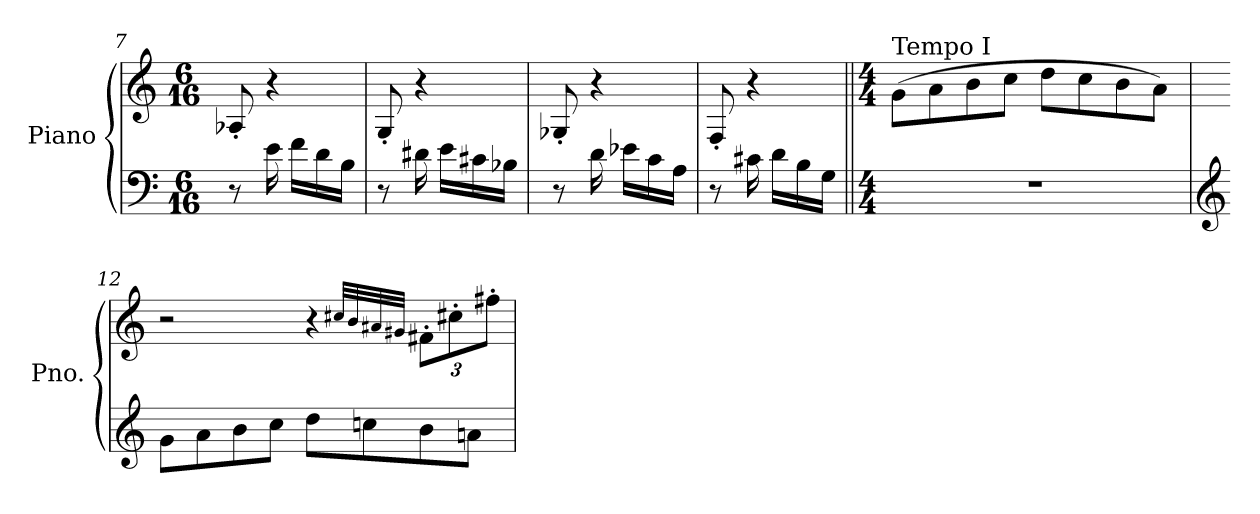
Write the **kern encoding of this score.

**kern	**kern
*part1	*part1
*staff2	*staff1
*I"Piano	*
*I'Pno.	*
*clefF4	*clefG2
*k[]	*k[]
*M6/16	*M6/16
=7	=7
8r	(<8A-X'/
16e\	4r
16f\LL	.
16d\	.
16B\JJ)	.
=8	=8
8r	(<8G'/
16d#X\	4r
16e\LL	.
16c#X\	.
16B-X\JJ)	.
=9	=9
8r	(<8G-X'/
16d\	4r
16e-X\LL	.
16c\	.
16A\JJ)	.
!!LO:LB:g=z
=10	=10
8r	(<8F'/
16c#X\	4r
16d\LL	.
16B\	.
16G\JJ)	.
=11||	=11||
*M4/4	*M4/4
!	!LO:TX:a:t=Tempo I
1r	(>8g\L
.	8a\
.	8b\
.	8cc\J
.	8dd\L
.	8cc\
.	8b\
.	8a\J)
=12	=12
*clefG2	*
8g\L	2r
8a\	.
8b\	.
8cc\J	.
8dd\L	4r
8ccn\	.
.	32qcc#X/LLL
.	32qb/
.	32qa#X/
.	32qg#X/JJJ
*	*Xbrackettup
8b\	12f#X'\L
.	12cc#'\
8an\J	.
.	12ff#X'\J
=	=
*-	*-
